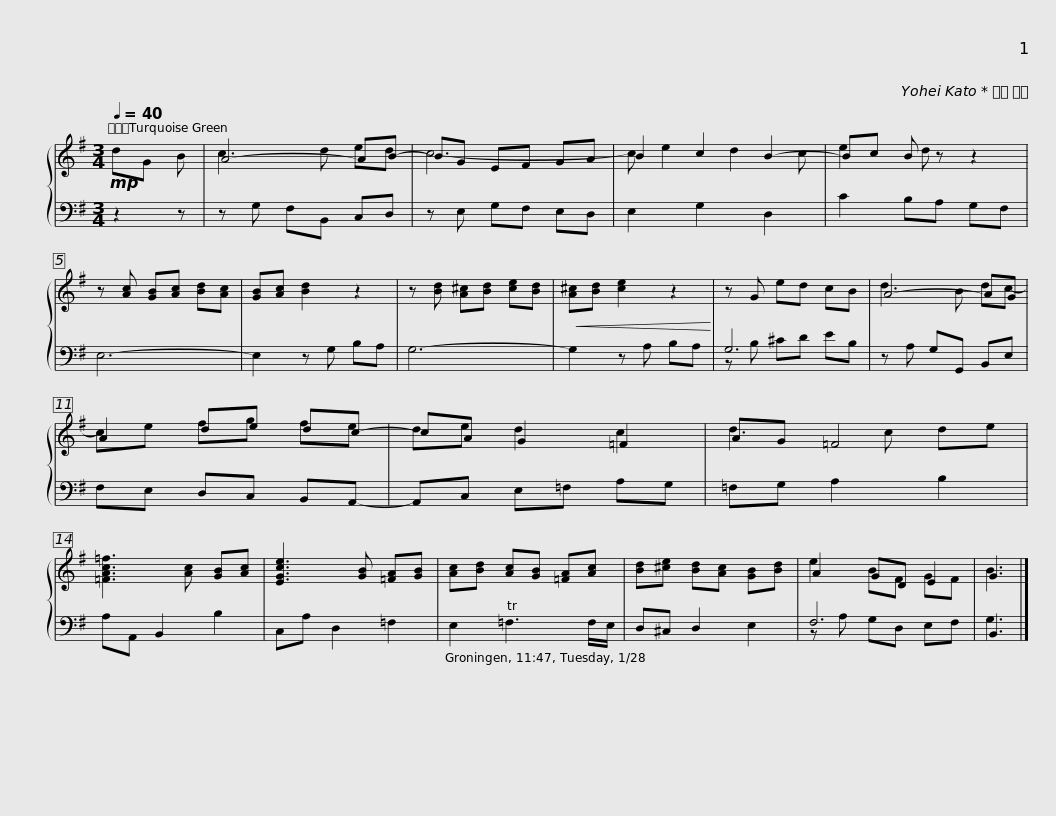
X:1
%%score { ( 1 3 ) | ( 2 4 ) }
L:1/8
Q:1/4=40
M:3/4
I:linebreak $
K:G
V:1 treble
V:3 treble
V:2 bass
V:4 bass
V:1
!mp! dG B | A4- AB- | BG EF GA | B2 c2 B2- | Bc B z z2 | %5
 z [Ac] [GB][Ac] [Bd][Ac] |$ [GB][Ac] [Bd]2 z2 | z [Bd] [A^c][Bd] [ce][Bd] |!<(! [A^c][Bd] [ce]2 z2!<)! | z G ed cB | %10
 A4- AG |$ A2 de dc- | cA G2 =F2 | AG =F4 | [=FAc=f]3 [Ac] [GB][Ac] | %15
 [EGce]3 [GB] [=FA][GB] |$ [Ac][Bd] [Ac][GB] [=FA][Ac] | [Bd][^ce] [Bd][Ac] [GB][Bd] | A2 GD E2 | G3 |] %20
V:2
 z2 z | z G, F,B,, C,D, | z E, G,F, E,D, | E,2 G,2 D,2 | C2 B,A, G,F, | %5
 E,6- |$ E,2 z G, B,A, | G,6- | G,2 z A, B,A, | G,6 | %10
 z A, G,G,, B,,E, |$ F,E, D,C, B,,A,,- | A,,C, E,=F, A,G, | =F,G, A,2 B,2 | A,A,, B,,2 B,2 | %15
 C,A, D,2 =F,2 |$ E,2 T=F,3 F,/E,/ | D,^C, D,2 E,2 | F,6 | B,,3 |] %20
V:3
 x3 | c3 d ed | c6- | c e2 d2 c | e2 d z z2 | %5
 x6 |$ x6 | x6 | x6 | x6 | %10
 d3 B dc- |$ ce fg fe | de d2 c2 | d3 c de | x6 | %15
 x6 |$ x6 | x6 | e2 BF GF | B3 |] %20
V:4
 x3 | x6 | x6 | x6 | x6 | %5
 x6 |$ x6 | x6 | x6 | z B, ^CD EB, | %10
 x6 |$ x6 | x6 | x6 | x6 | %15
 x6 |$ x6 | x6 | z A, G,D, E,F, | G,3 |] %20
